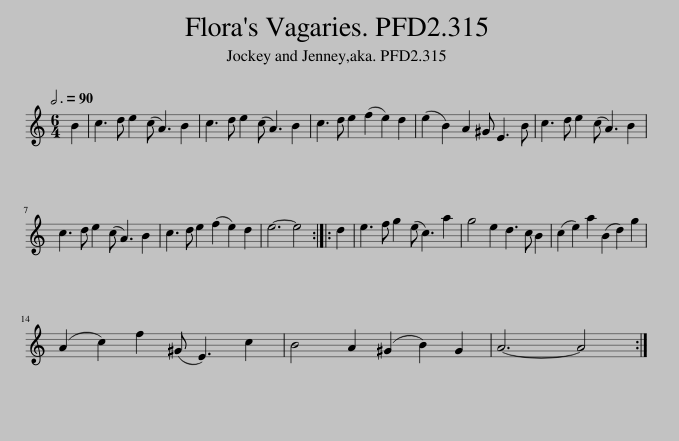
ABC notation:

X:1
L:1/8
Q:3/4=90
M:6/4
I:linebreak $
K:C
V:1 treble
V:1
 B2 | c3 d e2 (c A3) B2 | c3 d e2 (c A3) B2 | c3 d e2 (f2 e2) d2 | (e2 B2) A2 ^G E3 B | %5
 c3 d e2 (c A3) B2 |$ c3 d e2 (c A3) B2 | c3 d e2 (f2 e2) d2 | e6- e4 :: d2 | %10
 e3 f g2 (e c3) a2 | g4 e2 d3 c B2 | (c2 e2) a2 (B2 d2) g2 |$ (A2 c2) f2 (^G E3) c2 | B4 A2 (^G2 B2) G2 | %15
 A6- A4 :| %16
